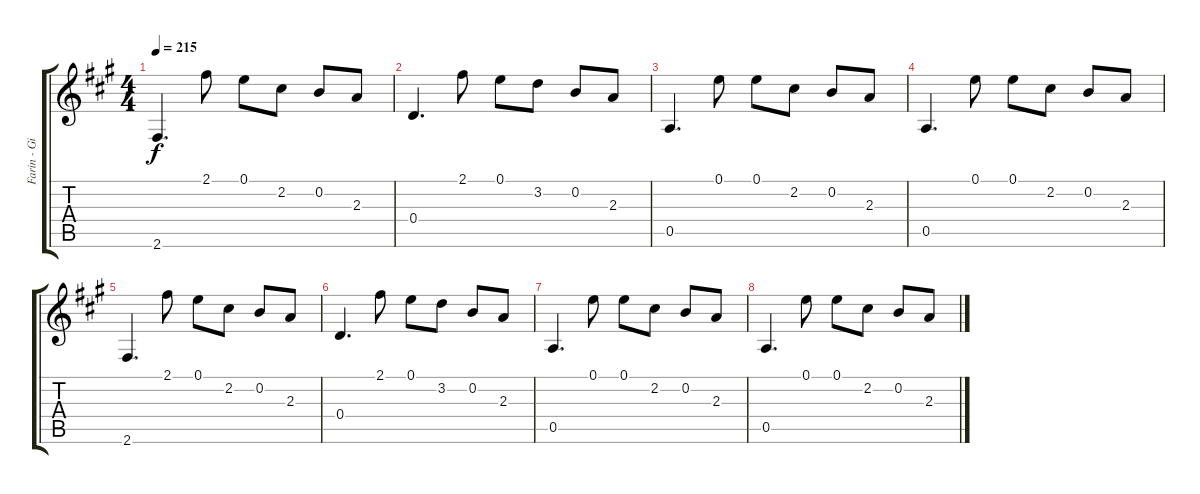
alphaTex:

\track ("Farin - Gitarre (Clean)" "Farin - Gi") {instrument electricguitarclean}
\staff {score tabs}
\tuning (E4 B3 G3 D3 A2 E2) {hide}
\ts (4 4)
\tempo 215
\clef g2
\ks a
2.6.4{d dy f} 2.1.8 0.1.8 2.2.8 0.2.8 2.3.8 |
0.4.4{d} 2.1.8 0.1.8 3.2.8 0.2.8 2.3.8 |
0.5.4{d} 0.1.8 0.1.8 2.2.8 0.2.8 2.3.8 |
0.5.4{d} 0.1.8 0.1.8 2.2.8 0.2.8 2.3.8 |
2.6.4{d} 2.1.8 0.1.8 2.2.8 0.2.8 2.3.8 |
0.4.4{d} 2.1.8 0.1.8 3.2.8 0.2.8 2.3.8 |
0.5.4{d} 0.1.8 0.1.8 2.2.8 0.2.8 2.3.8 |
0.5.4{d} 0.1.8 0.1.8 2.2.8 0.2.8 2.3.8
